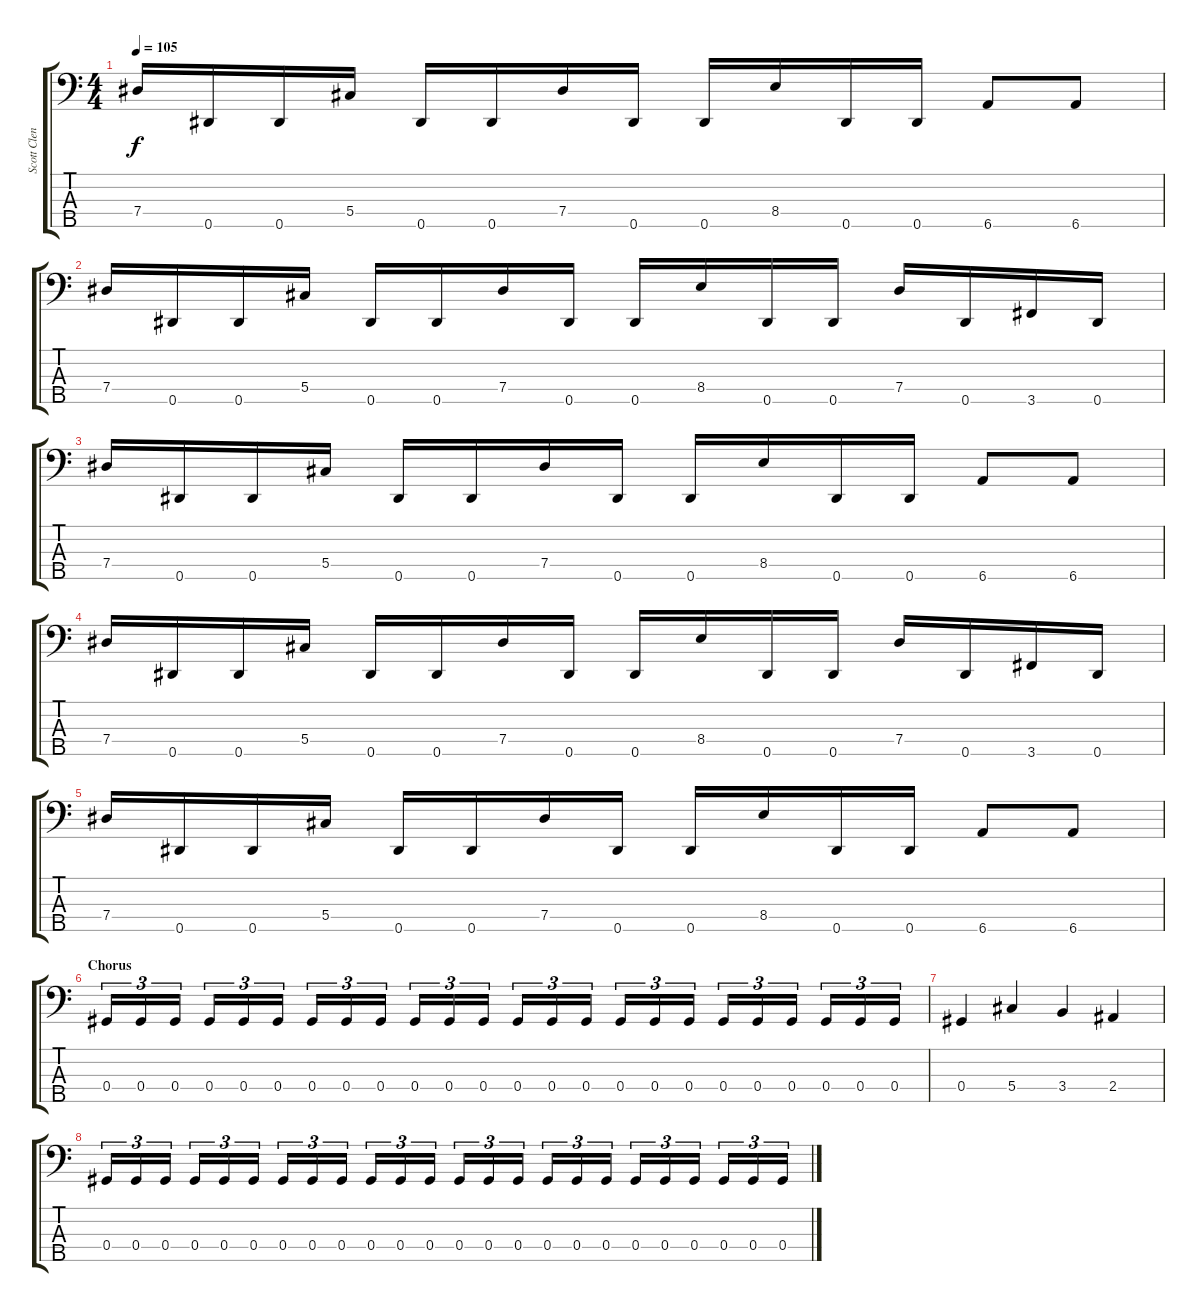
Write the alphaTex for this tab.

\track ("Scott Clendenin" "Scott Clen") {instrument electricbasspick}
\staff {score tabs}
\tuning (Bb2 Gb2 Db2 Ab1 Eb1) {hide}
\ts (4 4)
\tempo 105
\clef f4
\ks c
7.4.16{dy f} 0.5.16 0.5.16 5.4.16 0.5.16 0.5.16 7.4.16 0.5.16 0.5.16 8.4.16 0.5.16 0.5.16 6.5.8 6.5.8 |
7.4.16 0.5.16 0.5.16 5.4.16 0.5.16 0.5.16 7.4.16 0.5.16 0.5.16 8.4.16 0.5.16 0.5.16 7.4.16 0.5.16 3.5.16 0.5.16 |
7.4.16 0.5.16 0.5.16 5.4.16 0.5.16 0.5.16 7.4.16 0.5.16 0.5.16 8.4.16 0.5.16 0.5.16 6.5.8 6.5.8 |
7.4.16 0.5.16 0.5.16 5.4.16 0.5.16 0.5.16 7.4.16 0.5.16 0.5.16 8.4.16 0.5.16 0.5.16 7.4.16 0.5.16 3.5.16 0.5.16 |
7.4.16 0.5.16 0.5.16 5.4.16 0.5.16 0.5.16 7.4.16 0.5.16 0.5.16 8.4.16 0.5.16 0.5.16 6.5.8 6.5.8 |
\section ("" "Chorus")
0.4.16{tu (3 2)} 0.4.16{tu (3 2)} 0.4.16{tu (3 2)} 0.4.16{tu (3 2)} 0.4.16{tu (3 2)} 0.4.16{tu (3 2)} 0.4.16{tu (3 2)} 0.4.16{tu (3 2)} 0.4.16{tu (3 2)} 0.4.16{tu (3 2)} 0.4.16{tu (3 2)} 0.4.16{tu (3 2)} 0.4.16{tu (3 2)} 0.4.16{tu (3 2)} 0.4.16{tu (3 2)} 0.4.16{tu (3 2)} 0.4.16{tu (3 2)} 0.4.16{tu (3 2)} 0.4.16{tu (3 2)} 0.4.16{tu (3 2)} 0.4.16{tu (3 2)} 0.4.16{tu (3 2)} 0.4.16{tu (3 2)} 0.4.16{tu (3 2)} |
0.4.4 5.4.4 3.4.4 2.4.4 |
0.4.16{tu (3 2)} 0.4.16{tu (3 2)} 0.4.16{tu (3 2)} 0.4.16{tu (3 2)} 0.4.16{tu (3 2)} 0.4.16{tu (3 2)} 0.4.16{tu (3 2)} 0.4.16{tu (3 2)} 0.4.16{tu (3 2)} 0.4.16{tu (3 2)} 0.4.16{tu (3 2)} 0.4.16{tu (3 2)} 0.4.16{tu (3 2)} 0.4.16{tu (3 2)} 0.4.16{tu (3 2)} 0.4.16{tu (3 2)} 0.4.16{tu (3 2)} 0.4.16{tu (3 2)} 0.4.16{tu (3 2)} 0.4.16{tu (3 2)} 0.4.16{tu (3 2)} 0.4.16{tu (3 2)} 0.4.16{tu (3 2)} 0.4.16{tu (3 2)}
